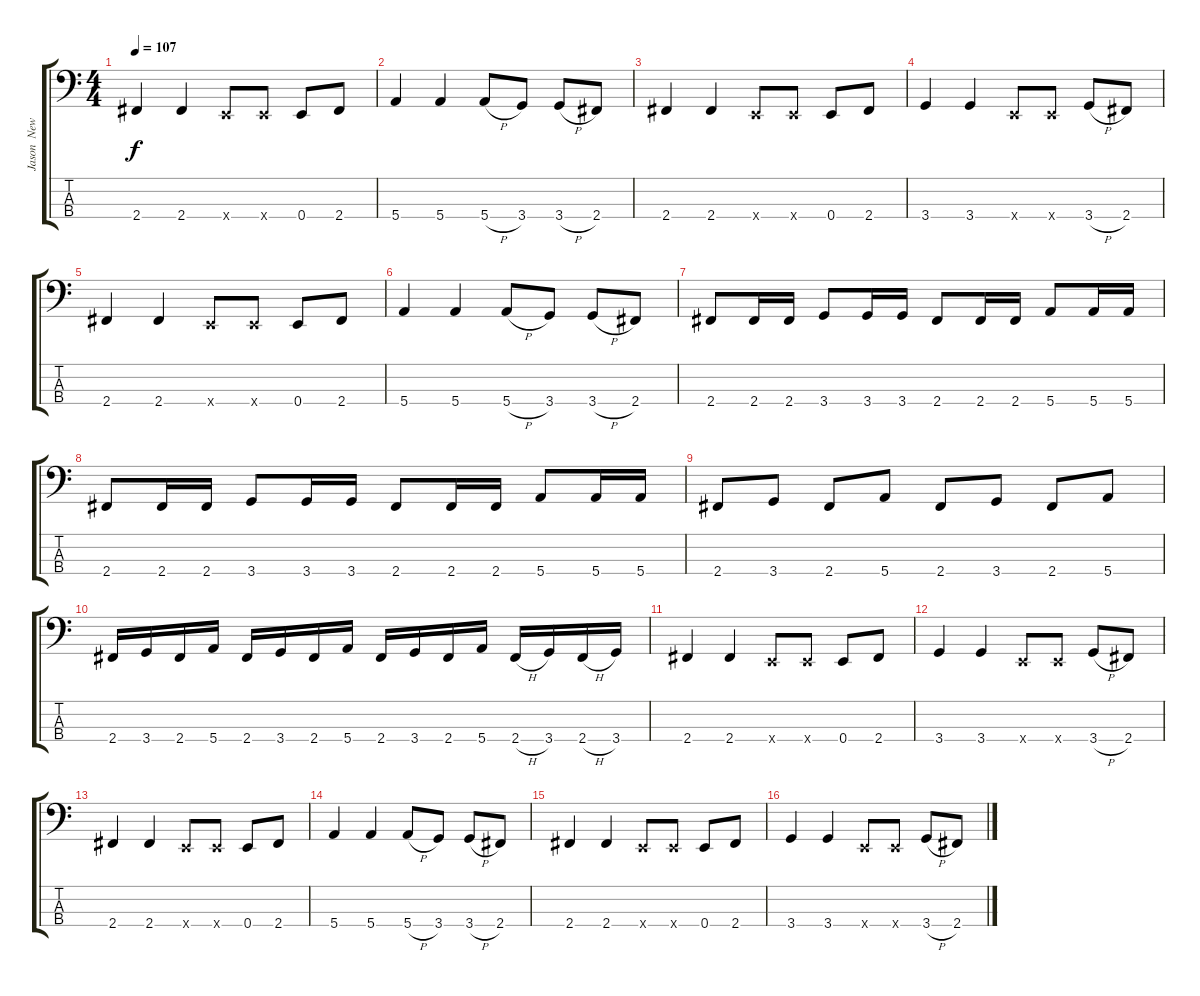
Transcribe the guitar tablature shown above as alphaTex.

\track ("Jason  Newsted" "Jason  New") {instrument electricbasspick}
\staff {score tabs}
\tuning (G2 D2 A1 E1) {hide}
\ts (4 4)
\tempo 107
\clef f4
\ks c
2.4.4{dy f} 2.4.4 0.4{x}.8 0.4{x}.8 0.4.8 2.4.8 |
5.4.4 5.4.4 5.4{h}.8 3.4.8 3.4{h}.8 2.4.8 |
2.4.4 2.4.4 0.4{x}.8 0.4{x}.8 0.4.8 2.4.8 |
3.4.4 3.4.4 0.4{x}.8 0.4{x}.8 3.4{h}.8 2.4.8 |
2.4.4 2.4.4 0.4{x}.8 0.4{x}.8 0.4.8 2.4.8 |
5.4.4 5.4.4 5.4{h}.8 3.4.8 3.4{h}.8 2.4.8 |
2.4.8 2.4.16 2.4.16 3.4.8 3.4.16 3.4.16 2.4.8 2.4.16 2.4.16 5.4.8 5.4.16 5.4.16 |
2.4.8 2.4.16 2.4.16 3.4.8 3.4.16 3.4.16 2.4.8 2.4.16 2.4.16 5.4.8 5.4.16 5.4.16 |
2.4.8 3.4.8 2.4.8 5.4.8 2.4.8 3.4.8 2.4.8 5.4.8 |
2.4.16 3.4.16 2.4.16 5.4.16 2.4.16 3.4.16 2.4.16 5.4.16 2.4.16 3.4.16 2.4.16 5.4.16 2.4{h}.16 3.4.16 2.4{h}.16 3.4.16 |
2.4.4 2.4.4 0.4{x}.8 0.4{x}.8 0.4.8 2.4.8 |
3.4.4 3.4.4 0.4{x}.8 0.4{x}.8 3.4{h}.8 2.4.8 |
2.4.4 2.4.4 0.4{x}.8 0.4{x}.8 0.4.8 2.4.8 |
5.4.4 5.4.4 5.4{h}.8 3.4.8 3.4{h}.8 2.4.8 |
2.4.4 2.4.4 0.4{x}.8 0.4{x}.8 0.4.8 2.4.8 |
3.4.4 3.4.4 0.4{x}.8 0.4{x}.8 3.4{h}.8 2.4.8
